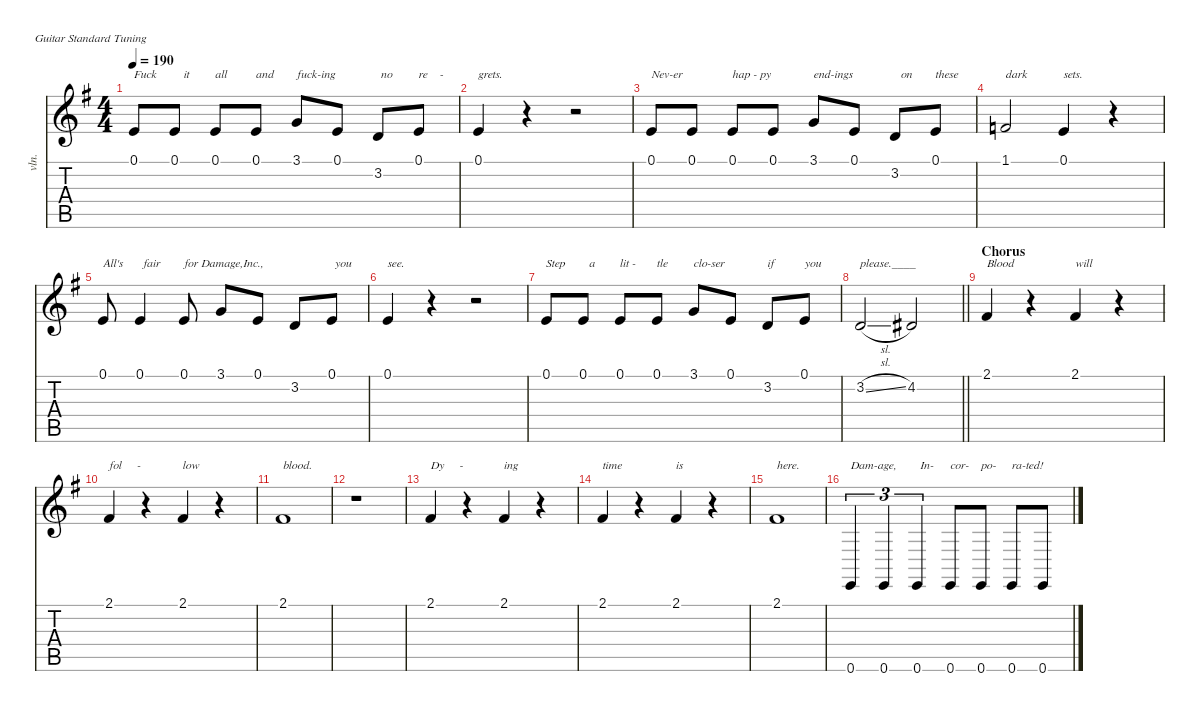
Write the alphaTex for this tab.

\defaultSystemsLayout 4
\hideDynamics
\bracketExtendMode nobrackets
\otherSystemsTrackNameOrientation horizontal
\track ("Vocals" "vln.") {instrument violin}
\staff {score tabs}
\tuning (E4 B3 G3 D3 A2 E2)
\ts (4 4)
\tempo 190
\clef g2
\ks eminor
0.1{acc forcenatural}.8{txt "Fuck" dy f beam Up} 0.1{acc forcenatural}.8{txt "   it" beam Up} 0.1{acc forcenatural}.8{txt "all" beam Up} 0.1{acc forcenatural}.8{txt "and" beam Up} 3.1{acc forcenatural}.8{txt "fuck-ing" beam Up} 0.1{acc forcenatural}.8{beam Up} 3.2{acc forcenatural}.8{txt " no" beam Up} 0.1{acc forcenatural}.8{txt "re    -" beam Up} |
0.1{acc forcenatural}.4{txt "grets." beam Up} r.4{beam Up} r.2{beam Up} |
0.1{acc forcenatural}.8{txt "Nev-er" beam Up} 0.1{acc forcenatural}.8{beam Up} 0.1{acc forcenatural}.8{txt "hap - py" beam Up} 0.1{acc forcenatural}.8{beam Up} 3.1{acc forcenatural}.8{txt "end-ings" beam Up} 0.1{acc forcenatural}.8{beam Up} 3.2{acc forcenatural}.8{txt "  on" beam Up} 0.1{acc forcenatural}.8{txt "these" beam Up} |
1.1{acc forcenatural}.2{txt "dark" beam Up} 0.1{acc forcenatural}.4{txt "sets." beam Up} r.4{beam Up} |
0.1{acc forcenatural}.8{txt "All's" beam Up} 0.1{acc forcenatural}.4{txt " fair" beam Up} 0.1{acc forcenatural}.8{txt "for Damage,Inc.," beam Up} 3.1{acc forcenatural}.8{beam Up} 0.1{acc forcenatural}.8{beam Up} 3.2{acc forcenatural}.8{beam Up} 0.1{acc forcenatural}.8{txt " you" beam Up} |
0.1{acc forcenatural}.4{txt "see." beam Up} r.4{beam Up} r.2{beam Up} |
0.1{acc forcenatural}.8{txt "Step" beam Up} 0.1{acc forcenatural}.8{txt "  a" beam Up} 0.1{acc forcenatural}.8{txt "lit -" beam Up} 0.1{acc forcenatural}.8{txt "tle" beam Up} 3.1{acc forcenatural}.8{txt "clo-ser" beam Up} 0.1{acc forcenatural}.8{beam Up} 3.2{acc forcenatural}.8{txt "if" beam Up} 0.1{acc forcenatural}.8{txt "you" beam Up} |
\barLineRight lightlight
3.2{sl acc forcenatural}.2{txt "please.____" beam Up} 4.2{acc #}.2{beam Up} |
\section ("" "Chorus")
2.1{acc #}.4{txt "Blood" beam Up} r.4{beam Up} 2.1{acc #}.4{txt "will" beam Up} r.4{beam Up} |
2.1{acc #}.4{txt "fol     -" beam Up} r.4{beam Up} 2.1{acc #}.4{txt "low" beam Up} r.4{beam Up} |
2.1{acc #}.1{txt "blood." beam Up} |
r.1{beam Down} |
2.1{acc #}.4{txt "Dy     -" beam Up} r.4{beam Up} 2.1{acc #}.4{txt "ing" beam Up} r.4{beam Up} |
2.1{acc #}.4{txt "time" beam Up} r.4{beam Up} 2.1{acc #}.4{txt "is" beam Up} r.4{beam Up} |
2.1{acc #}.1{txt "here." beam Up} |
0.6{acc forcenatural}.4{tu (3 2) txt "Dam-age," beam Up} 0.6{acc forcenatural}.4{tu (3 2) beam Up} 0.6{acc forcenatural}.4{tu (3 2) txt " In-" beam Up} 0.6{acc forcenatural}.8{txt "cor-" beam Up} 0.6{acc forcenatural}.8{txt "po-" beam Up} 0.6{acc forcenatural}.8{txt "ra-ted!" beam Up} 0.6{acc forcenatural}.8{beam Up}
